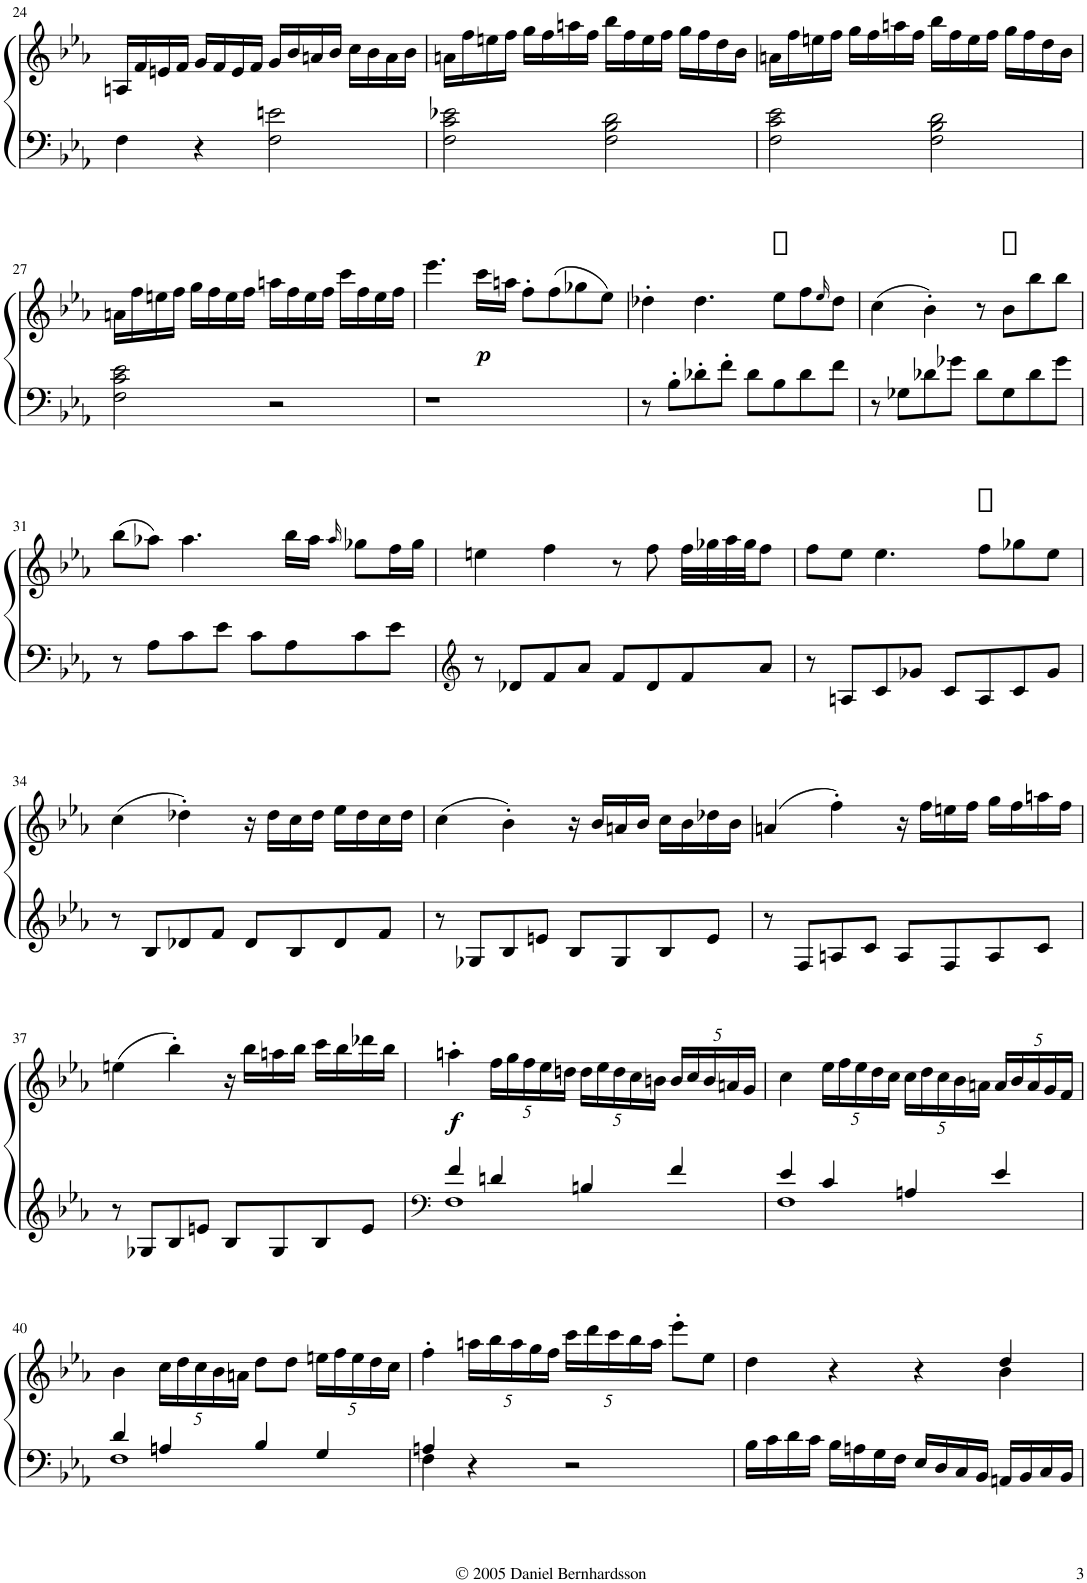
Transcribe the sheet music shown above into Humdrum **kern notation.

**kern	**kern	**dynam
*part1	*part1	*part1
*staff2	*staff1	*staff1/2
*I"Piano	*	*
*I'Pno.	*	*
!!LO:PB:g=z
*clefF4	*clefG2	*
*k[b-e-a-]	*k[b-e-a-]	*
*E-:	*E-:	*
*M4/4	*M4/4	*
*met(c)	*met(c)	*
=24	=24	=24
4F\	16An/LL	.
.	16f/	.
.	16en/	.
.	16f/JJ	.
4r	16g/LL	.
.	16f/	.
.	16e/	.
.	16f/JJ	.
2F\ 2en\	16g/LL	.
.	16b-/	.
.	16an/	.
.	16b-/JJ	.
.	16cc\LL	.
.	16b-\	.
.	16a\	.
.	16b-\JJ	.
=25	=25	=25
2F\ 2c\ 2e-X\	16an\LL	.
.	16ff\	.
.	16een\	.
.	16ff\JJ	.
.	16gg\LL	.
.	16ff\	.
.	16aan\	.
.	16ff\JJ	.
2F\ 2B-\ 2d\	16bb-\LL	.
.	16ff\	.
.	16ee\	.
.	16ff\JJ	.
.	16gg\LL	.
.	16ff\	.
.	16dd\	.
.	16b-\JJ	.
=26	=26	=26
2F\ 2c\ 2e-\	16an\LL	.
.	16ff\	.
.	16een\	.
.	16ff\JJ	.
.	16gg\LL	.
.	16ff\	.
.	16aan\	.
.	16ff\JJ	.
2F\ 2B-\ 2d\	16bb-\LL	.
.	16ff\	.
.	16ee\	.
.	16ff\JJ	.
.	16gg\LL	.
.	16ff\	.
.	16dd\	.
.	16b-\JJ	.
!!LO:LB:g=z
=27	=27	=27
2F\ 2c\ 2e-\	16an\LL	.
.	16ff\	.
.	16een\	.
.	16ff\JJ	.
.	16gg\LL	.
.	16ff\	.
.	16ee\	.
.	16ff\JJ	.
2r	16aan\LL	.
.	16ff\	.
.	16ee\	.
.	16ff\JJ	.
.	16ccc\LL	.
.	16ff\	.
.	16ee\	.
.	16ff\JJ	.
=28	=28	=28
1r	4.eee-\	.
!	!	!LO:DY:b
.	16ccc\LL	p
.	16aan\JJ	.
.	8ff'\L	.
.	(8ff\	.
.	8gg-X\	.
.	8ee-\J)	.
=29	=29	=29
8r	4dd-X'\	.
8B-'\L	.	.
8d-X'\	4.dd-\	.
8f'\J	.	.
8d-\L	.	.
8B-\	8ee-\L	.
8d-\	8ff\	.
.	16qee-/	.
8f\J	8dd-\J	.
=30	=30	=30
8r	(4cc\	.
8G-X\L	.	.
8d-X\	4b-'\)	.
8g-X\J	.	.
8d-\L	8r	.
8G-\	8b-\L	.
8d-\	8bb-\	.
8g-\J	8bb-\J	.
!!LO:LB:g=z
=31	=31	=31
8r	(8bb-\L	.
8A-\L	8aa-X\J)	.
8c\	4.aa-\	.
8e-\J	.	.
8c\L	.	.
8A-\	16bb-\LL	.
.	16aa-\JJ	.
.	16qaa-/	.
8c\	8gg-X\L	.
8e-\J	16ff\L	.
.	16gg-\JJ	.
=32	=32	=32
*clefG2	*	*
8r	4een\	.
8d-X/L	.	.
8f/	4ff\	.
8a-/J	.	.
8f/L	8r	.
8d-/	8ff\	.
8f/	32ff\LLL	.
.	32gg-X\	.
.	32aa-\	.
.	32gg-\JJ	.
8a-/J	8ff\J	.
=33	=33	=33
8r	8ff\L	.
8An/L	8ee-\J	.
8c/	4.ee-\	.
8g-X/J	.	.
8c/L	.	.
8A/	8ff\L	.
8c/	8gg-X\	.
8g-/J	8ee-\J	.
!!LO:LB:g=z
=34	=34	=34
8r	(4cc\	.
8B-/L	.	.
8d-X/	4dd-X'\)	.
8f/J	.	.
8d-/L	16r	.
.	16dd-\LL	.
8B-/	16cc\	.
.	16dd-\JJ	.
8d-/	16ee-\LL	.
.	16dd-\	.
8f/J	16cc\	.
.	16dd-\JJ	.
=35	=35	=35
8r	(4cc\	.
8G-X/L	.	.
8B-/	4b-'\)	.
8en/J	.	.
8B-/L	16r	.
.	16b-/LL	.
8G-/	16an/	.
.	16b-/JJ	.
8B-/	16cc\LL	.
.	16b-\	.
8e/J	16dd-X\	.
.	16b-\JJ	.
=36	=36	=36
8r	(4an/	.
8F/L	.	.
8An/	4ff'\)	.
8c/J	.	.
8A/L	16r	.
.	16ff\LL	.
8F/	16een\	.
.	16ff\JJ	.
8A/	16gg\LL	.
.	16ff\	.
8c/J	16aan\	.
.	16ff\JJ	.
!!LO:LB:g=z
=37	=37	=37
8r	(4een\	.
8G-X/L	.	.
8B-/	4bb-'\)	.
8en/J	.	.
8B-/L	16r	.
.	16bb-\LL	.
8G-/	16aan\	.
.	16bb-\JJ	.
8B-/	16ccc\LL	.
.	16bb-\	.
8e/J	16ddd-X\	.
.	16bb-\JJ	.
=38	=38	=38
*clefF4	*	*
*^	*	*
!	!	!	!LO:DY:b
4f/	1F	4aan'\	f
*	*	*Xbrackettup	*
4dn/	.	20ff\LL	.
.	.	20gg\	.
.	.	20ff\	.
.	.	20ee-\	.
.	.	20ddn\JJ	.
4Bn/	.	20dd\LL	.
.	.	20ee-\	.
.	.	20dd\	.
.	.	20cc\	.
.	.	20bn\JJ	.
4f/	.	20b/LL	.
.	.	20cc/	.
.	.	20b/	.
.	.	20an/	.
.	.	20g/JJ	.
=39	=39	=39	=39
4e-/	1F	4cc\	.
4c/	.	20ee-\LL	.
.	.	20ff\	.
.	.	20ee-\	.
.	.	20dd\	.
.	.	20cc\JJ	.
4An/	.	20cc\LL	.
.	.	20dd\	.
.	.	20cc\	.
.	.	20b-\	.
.	.	20an\JJ	.
4e-/	.	20a/LL	.
.	.	20b-/	.
.	.	20a/	.
.	.	20g/	.
.	.	20f/JJ	.
!!LO:LB:g=z
=40	=40	=40	=40
4d/	1F	4b-\	.
4An/	.	20cc\LL	.
.	.	20dd\	.
.	.	20cc\	.
.	.	20b-\	.
.	.	20an\JJ	.
4B-/	.	8dd\L	.
.	.	8dd\J	.
4G/	.	20een\LL	.
.	.	20ff\	.
.	.	20ee\	.
.	.	20dd\	.
.	.	20cc\JJ	.
=41	=41	=41	=41
4An/	4F\	4ff'\	.
4r	4ryy	20aan\LL	.
.	.	20bb-\	.
.	.	20aa\	.
.	.	20gg\	.
.	.	20ff\JJ	.
2r	2ryy	20ccc\LL	.
.	.	20ddd\	.
.	.	20ccc\	.
.	.	20bb-\	.
.	.	20aa\JJ	.
.	.	8eee-'\L	.
.	.	8ee-\J	.
*v	*v	*	*
=42	=42	=42
*	*^	*
16B-\LL	4dd\	2ryy	.
16c\	.	.	.
16d\	.	.	.
16c\JJ	.	.	.
16B-\LL	4r	.	.
16An\	.	.	.
16G\	.	.	.
16F\JJ	.	.	.
16E-/LL	4r	4ryy	.
16D/	.	.	.
16C/	.	.	.
16BB-/JJ	.	.	.
16AAn/LL	4dd/	4b-\	.
16BB-/	.	.	.
16C/	.	.	.
16BB-/JJ	.	.	.
*	*v	*v	*
=	=	=
*-	*-	*-
